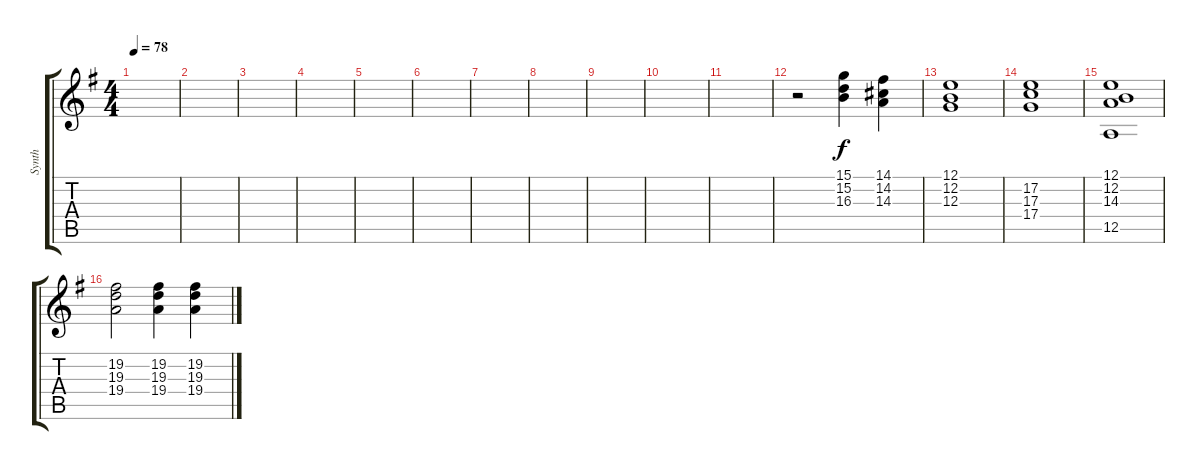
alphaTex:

\track ("Synth" "Synth") {instrument stringensemble1}
\staff {score tabs}
\tuning (E4 B3 G3 D3 A2 E2) {hide}
\ts (4 4)
\tempo 78
\clef g2
\ks g
|
|
|
|
|
|
|
|
|
|
|
r.2 (15.1 15.2 16.3).4 (14.1 14.2 14.3).4 |
(12.1 12.2 12.3).1 |
(17.2 17.3 17.4).1 |
(12.1 12.2 14.3 12.5).1 |
(19.2 19.3 19.4).2 (19.2 19.3 19.4).4 (19.2 19.3 19.4).4
